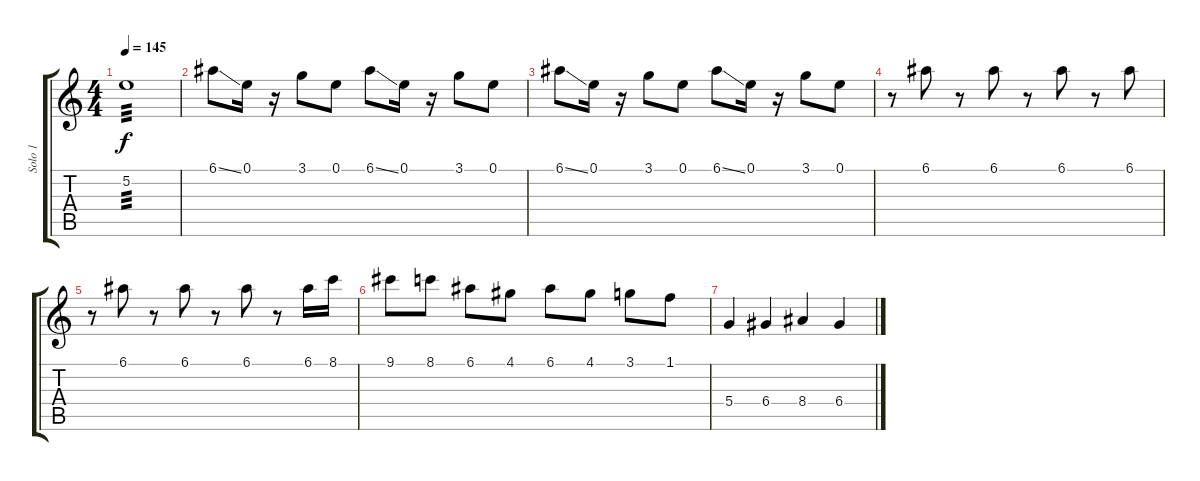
\track ("Solo 1" "Solo 1") {instrument banjo}
\staff {score tabs}
\tuning (E4 B3 G3 D3 A2 E2) {hide}
\displaytranspose 12
\ts (4 4)
\tempo 145
\clef g2
\ks c
5.2.1{tp 3 dy f} |
6.1{ss}.8{volume 16} 0.1.16 r.16 3.1.8 0.1.8 6.1{ss}.8 0.1.16 r.16 3.1.8 0.1.8 |
6.1{ss}.8{volume 16} 0.1.16 r.16 3.1.8 0.1.8 6.1{ss}.8 0.1.16 r.16 3.1.8 0.1.8 |
r.8 6.1.8 r.8 6.1.8 r.8 6.1.8 r.8 6.1.8 |
r.8 6.1.8 r.8 6.1.8 r.8 6.1.8 r.8 6.1.16 8.1.16 |
9.1.8 8.1.8 6.1.8 4.1.8 6.1.8 4.1.8 3.1.8 1.1.8 |
5.4.4 6.4.4 8.4.4 6.4.4
